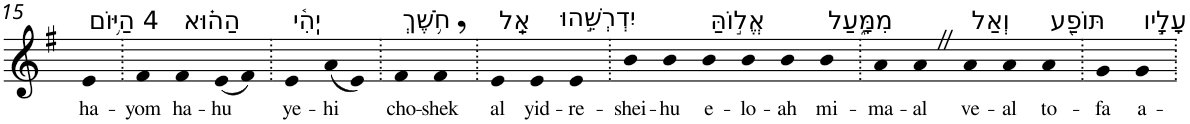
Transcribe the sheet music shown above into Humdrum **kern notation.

**kern	**text
*part1	*part1
*staff1	*staff1
*I"Piano	*
*I'Pno	*
!!LO:PB:g=z
*clefG2	*
*k[f#]	*
*G:	*
=15	=15
!LO:TX:a:t=4 הַיּ֥וֹם	!
!	!LO:LY:b
4e	ha-
=16.	=16.
!	!LO:LY:b
4f#	-yom
!LO:TX:a:t=הַה֗וּא	!
!	!LO:LY:b
4f#	ha-
!	!LO:LY:b
(8e	-hu
8f#)	.
=17.	=17.
!LO:TX:a:t=יְֽהִ֫י	!
!	!LO:LY:b
4e	ye-
!	!LO:LY:b
(8a	-hi
8e)	.
=18.	=18.
!LO:TX:a:t=חֹ֥שֶׁךְ	!
!	!LO:LY:b
4f#	cho-
!	!LO:LY:b
4f#,	-shek
=19.	=19.
!LO:TX:a:t=אַֽל	!
!	!LO:LY:b
4e	al
!LO:TX:a:t=יִדְרְשֵׁ֣הוּ	!
!	!LO:LY:b
4e	yid-
!	!LO:LY:b
4e	-re-
=20.	=20.
!	!LO:LY:b
4b	-shei-
!	!LO:LY:b
4b	-hu
!LO:TX:a:t=אֱל֣וֹהַּ	!
!	!LO:LY:b
4b	e-
!	!LO:LY:b
4b	-lo-
!	!LO:LY:b
4b	-ah
!LO:TX:a:t=מִמָּ֑עַל	!
!	!LO:LY:b
4b	mi-
=21.	=21.
!	!LO:LY:b
4a	-ma-
!	!LO:LY:b
4aZ	-al
!LO:TX:a:t=וְאַל	!
!	!LO:LY:b
4a	ve-
!	!LO:LY:b
4a	-al
!LO:TX:a:t=תּוֹפַ֖ע	!
!	!LO:LY:b
4a	to-
=22.	=22.
!	!LO:LY:b
4g	-fa
!LO:TX:a:t=עָלָ֣יו	!
!	!LO:LY:b
4g	a-
=.	=.
*-	*-
